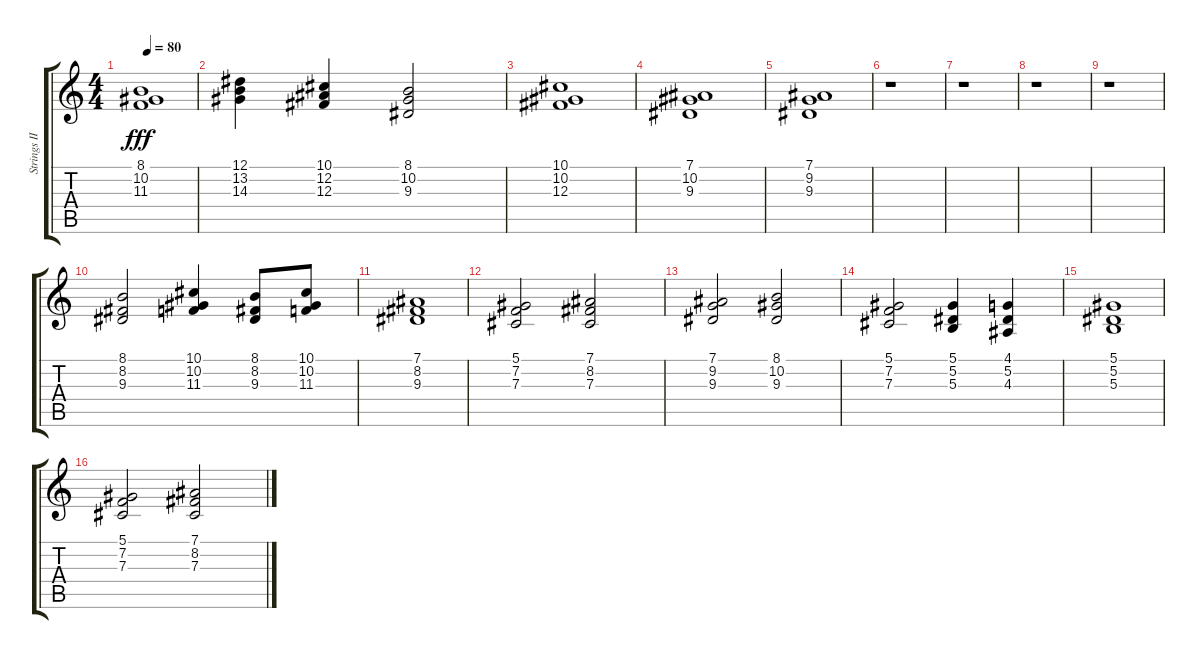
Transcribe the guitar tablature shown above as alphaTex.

\track ("Strings II" "Strings II") {instrument synthstrings2}
\staff {score tabs}
\tuning (Eb4 Bb3 Gb3 Db3 Ab2 Eb2) {hide}
\ts (4 4)
\tempo 80
\clef g2
\ks c
(8.1 10.2 11.3).1{dy fff} |
(12.1 13.2 14.3).4 (10.1 12.2 12.3).4 (8.1 10.2 9.3).2 |
(10.1 10.2 12.3).1 |
(7.1 10.2 9.3).1 |
(7.1 9.2 9.3).1 |
r.1 |
r.1 |
r.1 |
r.1 |
(8.1 8.2 9.3).2 (10.1 10.2 11.3).4 (8.1 8.2 9.3).8 (10.1 10.2 11.3).8 |
(7.1 8.2 9.3).1 |
(5.1 7.2 7.3).2 (7.1 8.2 7.3).2 |
(7.1 9.2 9.3).2 (8.1 10.2 9.3).2 |
(5.1 7.2 7.3).2 (5.1 5.2 5.3).4 (4.1 5.2 4.3).4 |
(5.1 5.2 5.3).1 |
(5.1 7.2 7.3).2 (7.1 8.2 7.3).2
